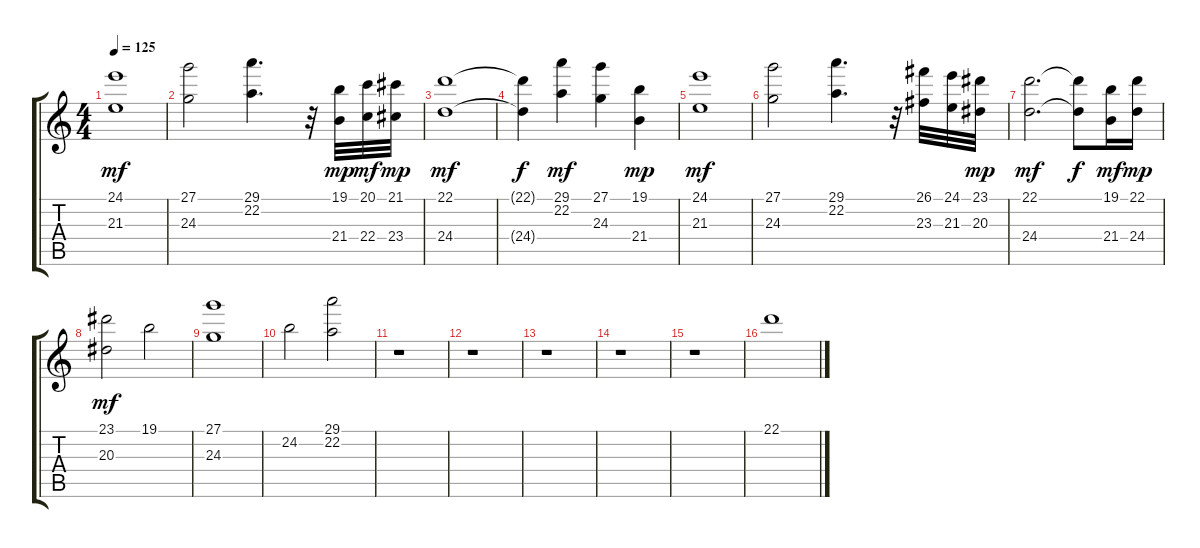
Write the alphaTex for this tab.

\track "" {instrument pad5bowed}
\staff {score tabs}
\tuning (E4 B3 G3 D3 A2 E2) {hide}
\ts (4 4)
\tempo 125
\clef g2
\ks c
(24.1 21.3).1{dy mf} |
(27.1 24.3).2 (29.1 22.2).4{d} r.32 (19.1 21.4).32{dy mp} (20.1 22.4).32{dy mf} (21.1 23.4).32{dy mp} |
(22.1 24.4).1{dy mf} |
(22.1{t} 24.4{t}).4{dy f} (29.1 22.2).4{dy mf} (27.1 24.3).4 (19.1 21.4).4{dy mp} |
(24.1 21.3).1{dy mf} |
(27.1 24.3).2 (29.1 22.2).4{d} r.32 (26.1 23.3).32 (24.1 21.3).32 (23.1 20.3).32{dy mp} |
(22.1 24.4).2{d dy mf} (22.1{t} 24.4{t}).8{dy f} (19.1 21.4).16{dy mf} (22.1 24.4).16{dy mp} |
(23.1 20.3).2{dy mf} 19.1.2 |
(27.1 24.3).1 |
24.2.2 (29.1 22.2).2 |
r.1 |
r.1 |
r.1 |
r.1 |
r.1 |
22.1.1
